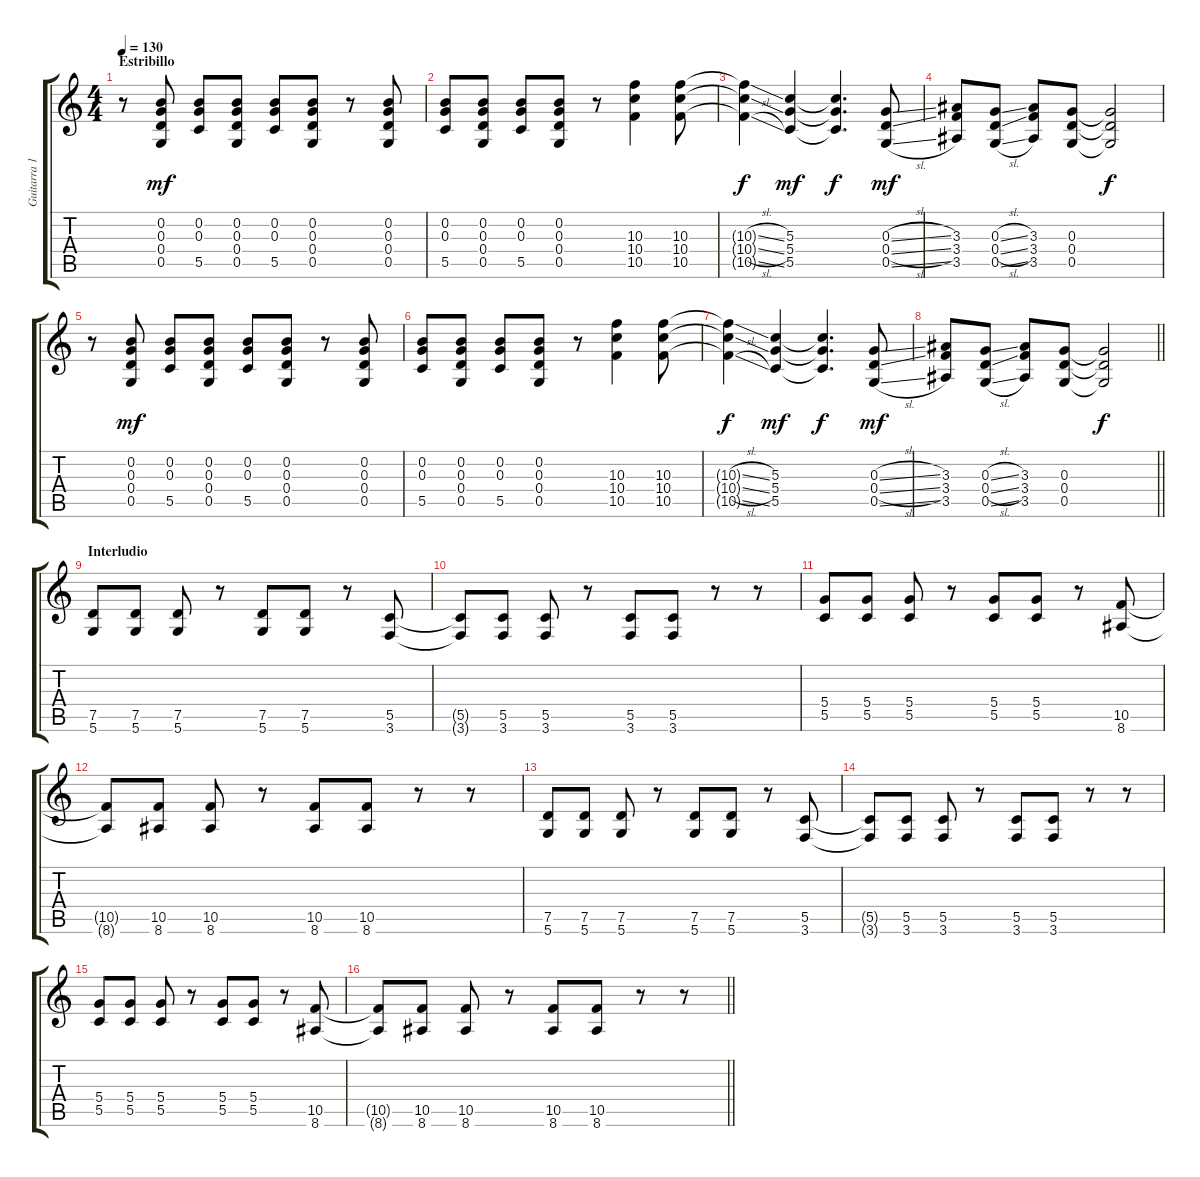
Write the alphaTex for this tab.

\track ("Guitarra 1" "Guitarra 1") {instrument distortionguitar}
\staff {score tabs}
\tuning (D4 B3 G3 D3 G2 D2) {hide}
\ts (4 4)
\section ("" "Estribillo")
\tempo 130
\clef g2
\ks c
r.8{dy f} (0.2 0.3 0.4 0.5).8{dy mf} (0.2 0.3 5.5).8 (0.2 0.3 0.4 0.5).8 (0.2 0.3 5.5).8 (0.2 0.3 0.4 0.5).8 r.8 (0.2 0.3 0.4 0.5).8 |
(0.2 0.3 5.5).8 (0.2 0.3 0.4 0.5).8 (0.2 0.3 5.5).8 (0.2 0.3 0.4 0.5).8 r.8 (10.3 10.4 10.5).4 (10.3 10.4 10.5).8 |
(10.3{sl t} 10.4{sl t} 10.5{sl t}).4{dy f} (5.3 5.4 5.5).4{dy mf} (5.3{t} 5.4{t} 5.5{t}).4{d dy f} (0.3{sl} 0.4{sl} 0.5{sl}).8{dy mf} |
(3.3 3.4 3.5).8 (0.3{sl} 0.4{sl} 0.5{sl}).8 (3.3 3.4 3.5).8 (0.3 0.4 0.5).8 (0.3{t} 0.4{t} 0.5{t}).2{dy f} |
r.8 (0.2 0.3 0.4 0.5).8{dy mf} (0.2 0.3 5.5).8 (0.2 0.3 0.4 0.5).8 (0.2 0.3 5.5).8 (0.2 0.3 0.4 0.5).8 r.8 (0.2 0.3 0.4 0.5).8 |
(0.2 0.3 5.5).8 (0.2 0.3 0.4 0.5).8 (0.2 0.3 5.5).8 (0.2 0.3 0.4 0.5).8 r.8 (10.3 10.4 10.5).4 (10.3 10.4 10.5).8 |
(10.3{sl t} 10.4{sl t} 10.5{sl t}).4{dy f} (5.3 5.4 5.5).4{dy mf} (5.3{t} 5.4{t} 5.5{t}).4{d dy f} (0.3{sl} 0.4{sl} 0.5{sl}).8{dy mf} |
\barLineRight lightlight
(3.3 3.4 3.5).8 (0.3{sl} 0.4{sl} 0.5{sl}).8 (3.3 3.4 3.5).8 (0.3 0.4 0.5).8 (0.3{t} 0.4{t} 0.5{t}).2{dy f} |
\section ("" "Interludio")
(7.5 5.6).8 (7.5 5.6).8 (7.5 5.6).8 r.8 (7.5 5.6).8 (7.5 5.6).8 r.8 (5.5 3.6).8 |
(5.5{t} 3.6{t}).8 (5.5 3.6).8 (5.5 3.6).8 r.8 (5.5 3.6).8 (5.5 3.6).8 r.8 r.8 |
(5.4 5.5).8 (5.4 5.5).8 (5.4 5.5).8 r.8 (5.4 5.5).8 (5.4 5.5).8 r.8 (10.5 8.6).8 |
(10.5{t} 8.6{t}).8 (10.5 8.6).8 (10.5 8.6).8 r.8 (10.5 8.6).8 (10.5 8.6).8 r.8 r.8 |
(7.5 5.6).8 (7.5 5.6).8 (7.5 5.6).8 r.8 (7.5 5.6).8 (7.5 5.6).8 r.8 (5.5 3.6).8 |
(5.5{t} 3.6{t}).8 (5.5 3.6).8 (5.5 3.6).8 r.8 (5.5 3.6).8 (5.5 3.6).8 r.8 r.8 |
(5.4 5.5).8 (5.4 5.5).8 (5.4 5.5).8 r.8 (5.4 5.5).8 (5.4 5.5).8 r.8 (10.5 8.6).8 |
\barLineRight lightlight
(10.5{t} 8.6{t}).8 (10.5 8.6).8 (10.5 8.6).8 r.8 (10.5 8.6).8 (10.5 8.6).8 r.8 r.8
